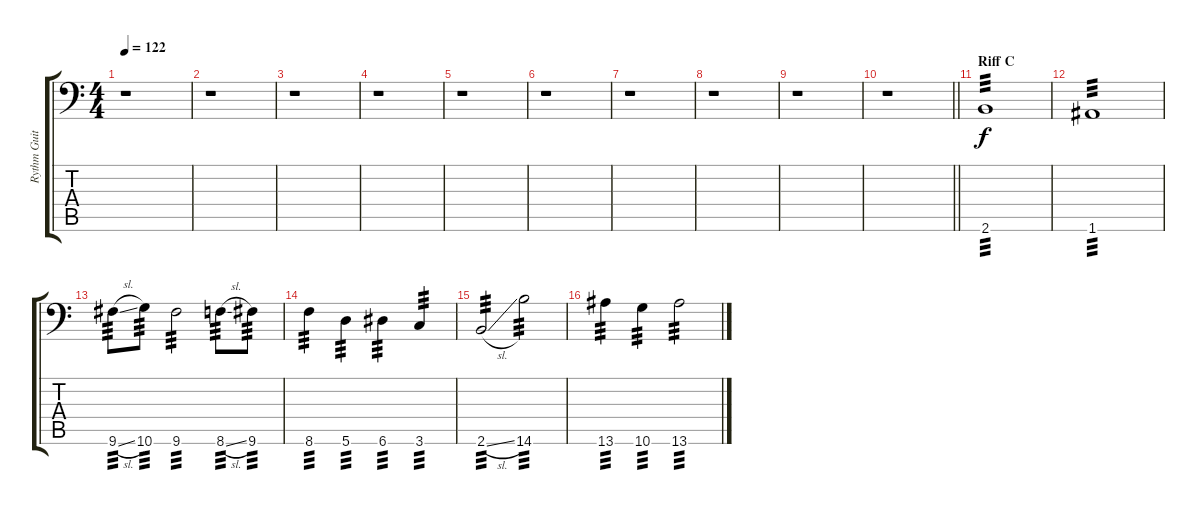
\track ("Rythm Guitar 2" "Rythm Guit") {instrument overdrivenguitar}
\staff {score tabs}
\tuning (B3 Gb3 D3 A2 E2 A1) {hide}
\ts (4 4)
\tempo 122
\clef f4
\ks c
r.1{dy f} |
r.1 |
r.1 |
r.1 |
r.1 |
r.1 |
r.1 |
r.1 |
r.1 |
\barLineRight lightlight
r.1 |
\section ("" "Riff C")
2.6.1{tp 3} |
1.6.1{tp 3} |
9.6{sl}.8{tp 3} 10.6.8{tp 3} 9.6.2{tp 3} 8.6{sl}.8{tp 3} 9.6.8{tp 3} |
8.6.4{tp 3} 5.6.4{tp 3} 6.6.4{tp 3} 3.6.4{tp 3} |
2.6{sl}.2{tp 3} 14.6.2{tp 3} |
13.6.4{tp 3} 10.6.4{tp 3} 13.6.2{tp 3}
